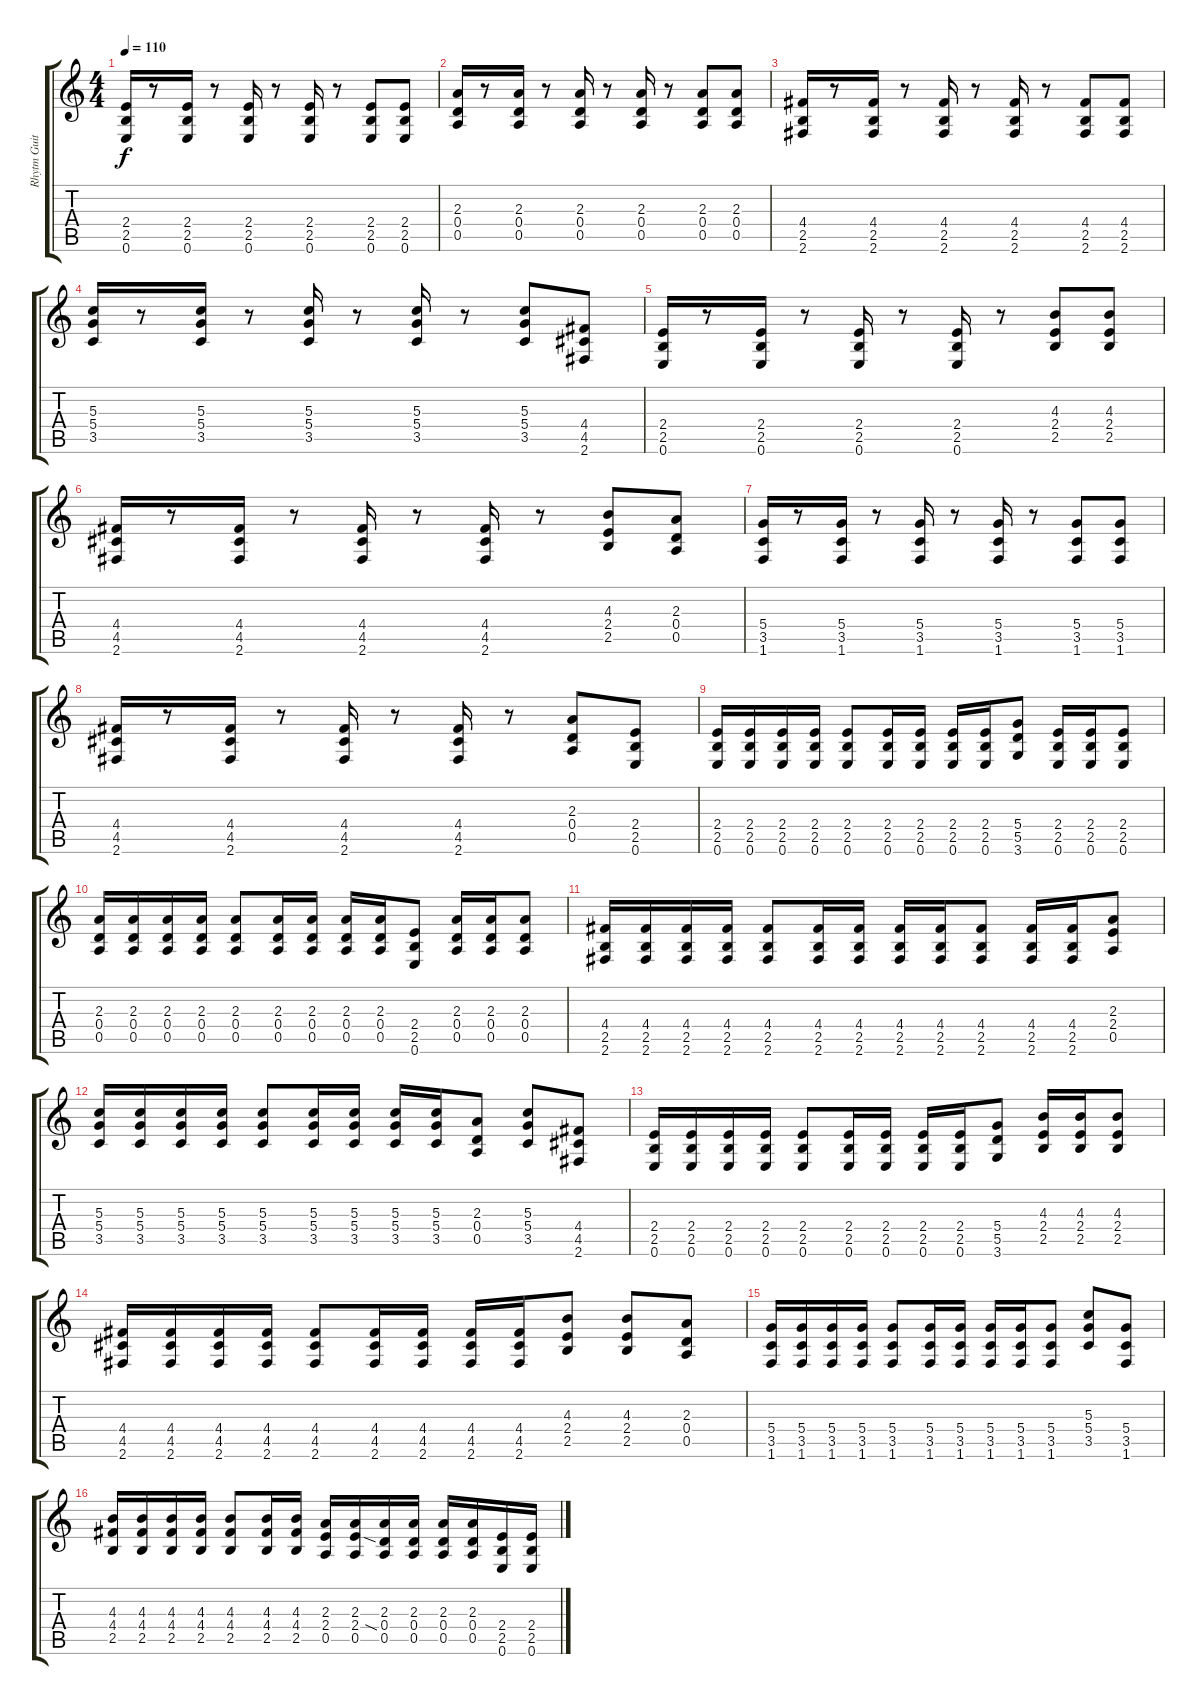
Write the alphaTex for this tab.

\track ("Rhytm Guitar" "Rhytm Guit") {instrument distortionguitar}
\staff {score tabs}
\tuning (E4 B3 G3 D3 A2 E2) {hide}
\ts (4 4)
\tempo 110
\clef g2
\ks c
(2.4 2.5 0.6).16{dy f} r.8 (2.4 2.5 0.6).16 r.8 (2.4 2.5 0.6).16 r.8 (2.4 2.5 0.6).16 r.8 (2.4 2.5 0.6).8 (2.4 2.5 0.6).8 |
(2.3 0.4 0.5).16 r.8 (2.3 0.4 0.5).16 r.8 (2.3 0.4 0.5).16 r.8 (2.3 0.4 0.5).16 r.8 (2.3 0.4 0.5).8 (2.3 0.4 0.5).8 |
(4.4 2.5 2.6).16 r.8 (4.4 2.5 2.6).16 r.8 (4.4 2.5 2.6).16 r.8 (4.4 2.5 2.6).16 r.8 (4.4 2.5 2.6).8 (4.4 2.5 2.6).8 |
(5.3 5.4 3.5).16 r.8 (5.3 5.4 3.5).16 r.8 (5.3 5.4 3.5).16 r.8 (5.3 5.4 3.5).16 r.8 (5.3 5.4 3.5).8 (4.4 4.5 2.6).8 |
(2.4 2.5 0.6).16 r.8 (2.4 2.5 0.6).16 r.8 (2.4 2.5 0.6).16 r.8 (2.4 2.5 0.6).16 r.8 (4.3 2.4 2.5).8 (4.3 2.4 2.5).8 |
(4.4 4.5 2.6).16 r.8 (4.4 4.5 2.6).16 r.8 (4.4 4.5 2.6).16 r.8 (4.4 4.5 2.6).16 r.8 (4.3 2.4 2.5).8 (2.3 0.4 0.5).8 |
(5.4 3.5 1.6).16 r.8 (5.4 3.5 1.6).16 r.8 (5.4 3.5 1.6).16 r.8 (5.4 3.5 1.6).16 r.8 (5.4 3.5 1.6).8 (5.4 3.5 1.6).8 |
(4.4 4.5 2.6).16 r.8 (4.4 4.5 2.6).16 r.8 (4.4 4.5 2.6).16 r.8 (4.4 4.5 2.6).16 r.8 (2.3 0.4 0.5).8 (2.4 2.5 0.6).8 |
(2.4 2.5 0.6).16 (2.4 2.5 0.6).16 (2.4 2.5 0.6).16 (2.4 2.5 0.6).16 (2.4 2.5 0.6).8 (2.4 2.5 0.6).16 (2.4 2.5 0.6).16 (2.4 2.5 0.6).16 (2.4 2.5 0.6).16 (5.4 5.5 3.6).8 (2.4 2.5 0.6).16 (2.4 2.5 0.6).16 (2.4 2.5 0.6).8 |
(2.3 0.4 0.5).16 (2.3 0.4 0.5).16 (2.3 0.4 0.5).16 (2.3 0.4 0.5).16 (2.3 0.4 0.5).8 (2.3 0.4 0.5).16 (2.3 0.4 0.5).16 (2.3 0.4 0.5).16 (2.3 0.4 0.5).16 (2.4 2.5 0.6).8 (2.3 0.4 0.5).16 (2.3 0.4 0.5).16 (2.3 0.4 0.5).8 |
(4.4 2.5 2.6).16 (4.4 2.5 2.6).16 (4.4 2.5 2.6).16 (4.4 2.5 2.6).16 (4.4 2.5 2.6).8 (4.4 2.5 2.6).16 (4.4 2.5 2.6).16 (4.4 2.5 2.6).16 (4.4 2.5 2.6).16 (4.4 2.5 2.6).8 (4.4 2.5 2.6).16 (4.4 2.5 2.6).16 (2.3 2.4 0.5).8 |
(5.3 5.4 3.5).16 (5.3 5.4 3.5).16 (5.3 5.4 3.5).16 (5.3 5.4 3.5).16 (5.3 5.4 3.5).8 (5.3 5.4 3.5).16 (5.3 5.4 3.5).16 (5.3 5.4 3.5).16 (5.3 5.4 3.5).16 (2.3 0.4 0.5).8 (5.3 5.4 3.5).8 (4.4 4.5 2.6).8 |
(2.4 2.5 0.6).16 (2.4 2.5 0.6).16 (2.4 2.5 0.6).16 (2.4 2.5 0.6).16 (2.4 2.5 0.6).8 (2.4 2.5 0.6).16 (2.4 2.5 0.6).16 (2.4 2.5 0.6).16 (2.4 2.5 0.6).16 (5.4 5.5 3.6).8 (4.3 2.4 2.5).16 (4.3 2.4 2.5).16 (4.3 2.4 2.5).8 |
(4.4 4.5 2.6).16 (4.4 4.5 2.6).16 (4.4 4.5 2.6).16 (4.4 4.5 2.6).16 (4.4 4.5 2.6).8 (4.4 4.5 2.6).16 (4.4 4.5 2.6).16 (4.4 4.5 2.6).16 (4.4 4.5 2.6).16 (4.3 2.4 2.5).8 (4.3 2.4 2.5).8 (2.3 0.4 0.5).8 |
(5.4 3.5 1.6).16 (5.4 3.5 1.6).16 (5.4 3.5 1.6).16 (5.4 3.5 1.6).16 (5.4 3.5 1.6).8 (5.4 3.5 1.6).16 (5.4 3.5 1.6).16 (5.4 3.5 1.6).16 (5.4 3.5 1.6).16 (5.4 3.5 1.6).8 (5.3 5.4 3.5).8 (5.4 3.5 1.6).8 |
(4.3 4.4 2.5).16 (4.3 4.4 2.5).16 (4.3 4.4 2.5).16 (4.3 4.4 2.5).16 (4.3 4.4 2.5).8 (4.3 4.4 2.5).16 (4.3 4.4 2.5).16 (2.3 2.4 0.5).16 (2.3 2.4 0.5).16 (2.3 0.4{sia} 0.5).16 (2.3 0.4 0.5).16 (2.3 0.4 0.5).16 (2.3 0.4 0.5).16 (2.4 2.5 0.6).16 (2.4 2.5 0.6).16
